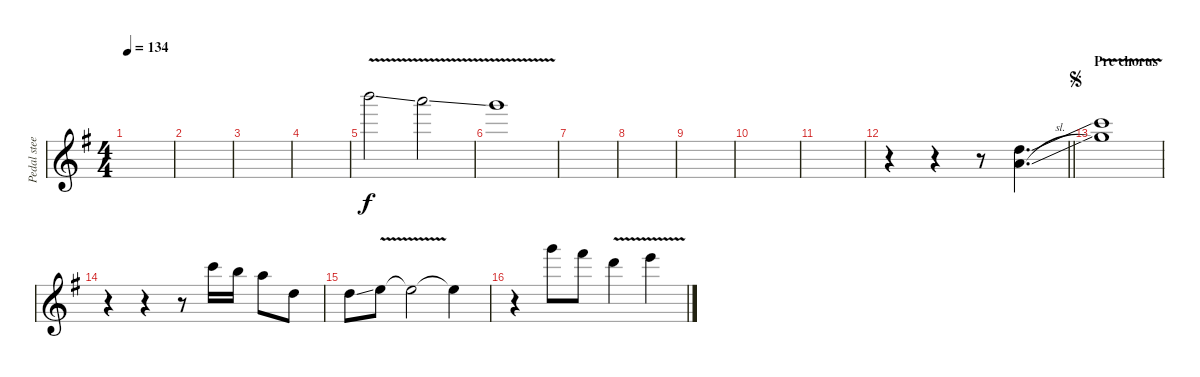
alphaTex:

\track ("Pedal steel guitar" "Pedal stee") {instrument electricguitarclean}
\staff {score}
\tuning (E4 B3 G3 D3 A2 E2) {hide}
\ts (4 4)
\tempo 134
\clef g2
\ks g
|
|
|
|
19.1{v ss}.2 17.1{v ss}.2 |
15.1{v}.1 |
|
|
|
|
|
\barLineRight lightlight
r.4 r.4 r.8 (3.2{sl} 2.3{sl}).4{d dy f} |
\section ("" "Pre chorus")
\jump segno
(13.2{v} 12.3{v}).1 |
r.4 r.4 r.8 13.2.16 12.2.16 10.2.8 7.3.8 |
7.3{ss}.8 9.3{v}.8 9.3{t}.2 9.3{t}.4 |
r.4 15.1.8 14.1.8 15.2{v}.4 17.2{v}.4
